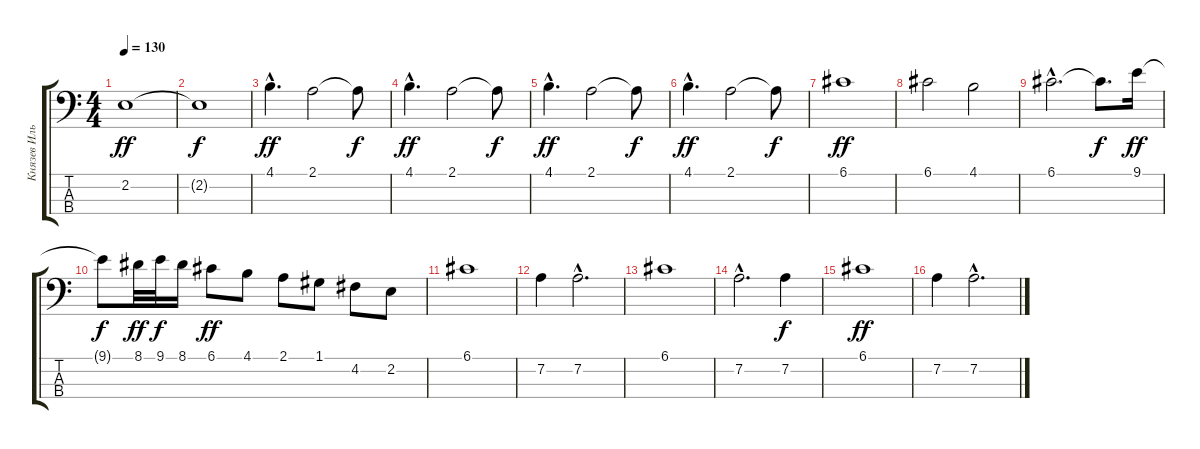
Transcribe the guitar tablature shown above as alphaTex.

\track ("Князев Илья" "Князев Иль") {instrument electricbassfinger}
\staff {score tabs}
\tuning (G2 D2 A1 E1) {hide}
\ts (4 4)
\tempo 130
\clef f4
\ks c
2.2.1{dy ff} |
2.2{t}.1{dy f} |
4.1{hac}.4{d dy ff} 2.1.2 2.1{t}.8{dy f} |
4.1{hac}.4{d dy ff} 2.1.2 2.1{t}.8{dy f} |
4.1{hac}.4{d dy ff} 2.1.2 2.1{t}.8{dy f} |
4.1{hac}.4{d dy ff} 2.1.2 2.1{t}.8{dy f} |
6.1.1{dy ff} |
6.1.2 4.1.2 |
6.1{hac}.2{d} 6.1{t}.8{d dy f} 9.1.16{dy ff} |
9.1{t}.8{dy f} 8.1.32{dy ff} 9.1.32{dy f} 8.1.16 6.1.8{dy ff} 4.1.8 2.1.8 1.1.8 4.2.8 2.2.8 |
6.1.1 |
7.2.4 7.2{hac}.2{d} |
6.1.1 |
7.2{hac}.2{d} 7.2.4{dy f} |
6.1.1{dy ff} |
7.2.4 7.2{hac}.2{d}
